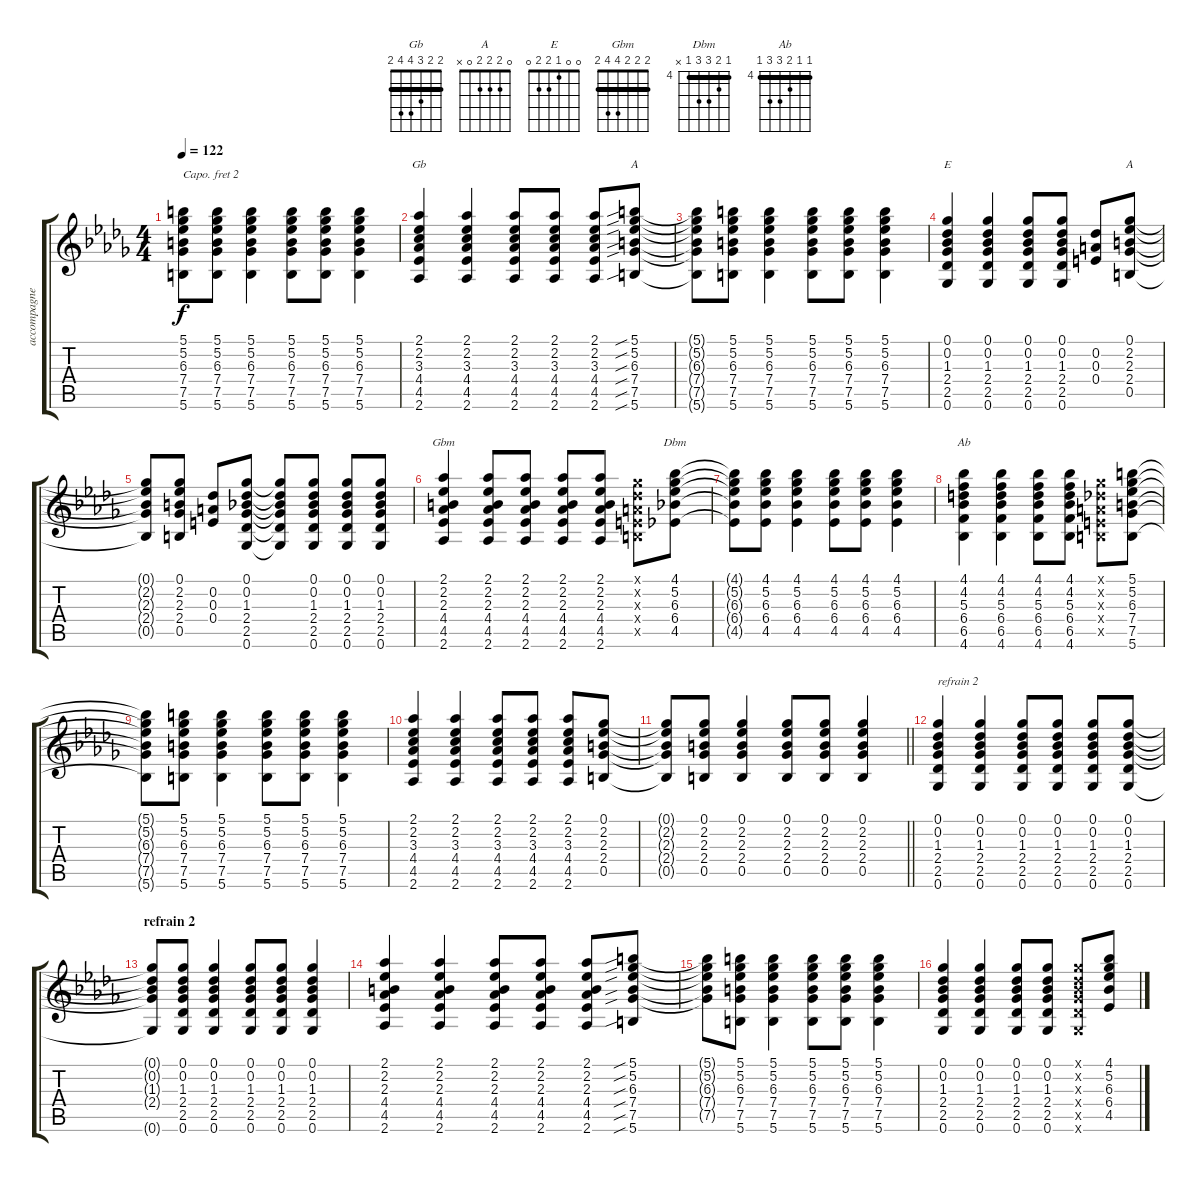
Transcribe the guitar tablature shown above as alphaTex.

\track ("accompagnement" "accompagne") {instrument acousticguitarsteel}
\staff {score tabs}
\capo 2
\tuning (E4 B3 G3 D3 A2 E2) {hide}
\chord ("Gb" 2 2 3 4 4 2) {barre 2}
\chord ("A" 5 5 6 7 7 5) {firstfret 5 barre 5}
\chord ("E" 0 0 1 2 2 0)
\chord ("A" 0 2 2 2 0 x)
\chord ("Gbm" 2 2 2 4 4 2) {barre 2}
\chord ("Dbm" 4 5 6 6 4 x) {firstfret 4 barre 4}
\chord ("Ab" 4 4 5 6 6 4) {firstfret 4 barre 4}
\ts (4 4)
\tempo 122
\clef g2
\ks db
(5.1{t} 5.2{t} 6.3{t} 7.4{t} 7.5{t} 5.6{t}).8{dy f} (5.1 5.2 6.3 7.4 7.5 5.6).8 (5.1 5.2 6.3 7.4 7.5 5.6).4 (5.1 5.2 6.3 7.4 7.5 5.6).8 (5.1 5.2 6.3 7.4 7.5 5.6).8 (5.1 5.2 6.3 7.4 7.5 5.6).4 |
(2.1 2.2 3.3 4.4 4.5 2.6).4{ch "Gb"} (2.1 2.2 3.3 4.4 4.5 2.6).4 (2.1 2.2 3.3 4.4 4.5 2.6).8 (2.1 2.2 3.3 4.4 4.5 2.6).8 (2.1 2.2 3.3 4.4 4.5 2.6).8 (5.1{sib} 5.2{sib} 6.3{sib} 7.4{sib} 7.5{sib} 5.6{sib}).8{ch "A"} |
(5.1{t} 5.2{t} 6.3{t} 7.4{t} 7.5{t} 5.6{t}).8 (5.1 5.2 6.3 7.4 7.5 5.6).8 (5.1 5.2 6.3 7.4 7.5 5.6).4 (5.1 5.2 6.3 7.4 7.5 5.6).8 (5.1 5.2 6.3 7.4 7.5 5.6).8 (5.1 5.2 6.3 7.4 7.5 5.6).4 |
(0.1 0.2 1.3 2.4 2.5 0.6).4{ch "E"} (0.1 0.2 1.3 2.4 2.5 0.6).4 (0.1 0.2 1.3 2.4 2.5 0.6).8 (0.1 0.2 1.3 2.4 2.5 0.6).8 (0.2 0.3 0.4).8 (0.1 2.2 2.3 2.4 0.5).8{ch "A"} |
(0.1{t} 2.2{t} 2.3{t} 2.4{t} 0.5{t}).8 (0.1 2.2 2.3 2.4 0.5).8 (0.2 0.3 0.4).8 (0.1 0.2 1.3 2.4 2.5 0.6).8 (0.1{t} 0.2{t} 1.3{t} 2.4{t} 2.5{t} 0.6{t}).8 (0.1 0.2 1.3 2.4 2.5 0.6).8 (0.1 0.2 1.3 2.4 2.5 0.6).8 (0.1 0.2 1.3 2.4 2.5 0.6).8 |
(2.1 2.2 2.3 4.4 4.5 2.6).4{ch "Gbm"} (2.1 2.2 2.3 4.4 4.5 2.6).8 (2.1 2.2 2.3 4.4 4.5 2.6).8 (2.1 2.2 2.3 4.4 4.5 2.6).8 (2.1 2.2 2.3 4.4 4.5 2.6).8 (0.1{x} 0.2{x} 0.3{x} 0.4{x} 0.5{x}).8 (4.1 5.2 6.3 6.4 4.5).8{ch "Dbm"} |
(4.1{t} 5.2{t} 6.3{t} 6.4{t} 4.5{t}).8 (4.1 5.2 6.3 6.4 4.5).8 (4.1 5.2 6.3 6.4 4.5).4 (4.1 5.2 6.3 6.4 4.5).8 (4.1 5.2 6.3 6.4 4.5).8 (4.1 5.2 6.3 6.4 4.5).4 |
(4.1 4.2 5.3 6.4 6.5 4.6).4{ch "Ab"} (4.1 4.2 5.3 6.4 6.5 4.6).4 (4.1 4.2 5.3 6.4 6.5 4.6).8 (4.1 4.2 5.3 6.4 6.5 4.6).8 (0.1{x} 0.2{x} 0.3{x} 0.4{x} 0.5{x}).8 (5.1 5.2 6.3 7.4 7.5 5.6).8 |
(5.1{t} 5.2{t} 6.3{t} 7.4{t} 7.5{t} 5.6{t}).8 (5.1 5.2 6.3 7.4 7.5 5.6).8 (5.1 5.2 6.3 7.4 7.5 5.6).4 (5.1 5.2 6.3 7.4 7.5 5.6).8 (5.1 5.2 6.3 7.4 7.5 5.6).8 (5.1 5.2 6.3 7.4 7.5 5.6).4 |
(2.1 2.2 3.3 4.4 4.5 2.6).4 (2.1 2.2 3.3 4.4 4.5 2.6).4 (2.1 2.2 3.3 4.4 4.5 2.6).8 (2.1 2.2 3.3 4.4 4.5 2.6).8 (2.1 2.2 3.3 4.4 4.5 2.6).8 (0.1 2.2 2.3 2.4 0.5).8 |
\barLineRight lightlight
(0.1{t} 2.2{t} 2.3{t} 2.4{t} 0.5{t}).8 (0.1 2.2 2.3 2.4 0.5).8 (0.1 2.2 2.3 2.4 0.5).4 (0.1 2.2 2.3 2.4 0.5).8 (0.1 2.2 2.3 2.4 0.5).8 (0.1 2.2 2.3 2.4 0.5).4 |
(0.1 0.2 1.3 2.4 2.5 0.6).4{txt "refrain 2"} (0.1 0.2 1.3 2.4 2.5 0.6).4 (0.1 0.2 1.3 2.4 2.5 0.6).8 (0.1 0.2 1.3 2.4 2.5 0.6).8 (0.1 0.2 1.3 2.4 2.5 0.6).8 (0.1 0.2 1.3 2.4 2.5 0.6).8 |
\section ("" "refrain 2")
(0.1{t} 0.2{t} 1.3{t} 2.4{t} 0.6{t}).8 (0.1 0.2 1.3 2.4 2.5 0.6).8 (0.1 0.2 1.3 2.4 2.5 0.6).4 (0.1 0.2 1.3 2.4 2.5 0.6).8 (0.1 0.2 1.3 2.4 2.5 0.6).8 (0.1 0.2 1.3 2.4 2.5 0.6).4 |
(2.1 2.2 2.3 4.4 4.5 2.6).4 (2.1 2.2 2.3 4.4 4.5 2.6).4 (2.1 2.2 2.3 4.4 4.5 2.6).8 (2.1 2.2 2.3 4.4 4.5 2.6).8 (2.1 2.2 2.3 4.4 4.5 2.6).8 (5.1{sib} 5.2{sib} 6.3{sib} 7.4{sib} 7.5{sib} 5.6{sib}).8 |
(5.1{t} 5.2{t} 6.3{t} 7.4{t} 7.5{t}).8 (5.1 5.2 6.3 7.4 7.5 5.6).8 (5.1 5.2 6.3 7.4 7.5 5.6).4 (5.1 5.2 6.3 7.4 7.5 5.6).8 (5.1 5.2 6.3 7.4 7.5 5.6).8 (5.1 5.2 6.3 7.4 7.5 5.6).4 |
(0.1 0.2 1.3 2.4 2.5 0.6).4 (0.1 0.2 1.3 2.4 2.5 0.6).4 (0.1 0.2 1.3 2.4 2.5 0.6).8 (0.1 0.2 1.3 2.4 2.5 0.6).8 (0.1{x} 0.2{x} 1.3{x} 2.4{x} 2.5{x} 0.6{x}).8 (4.1 5.2 6.3 6.4 4.5).8
